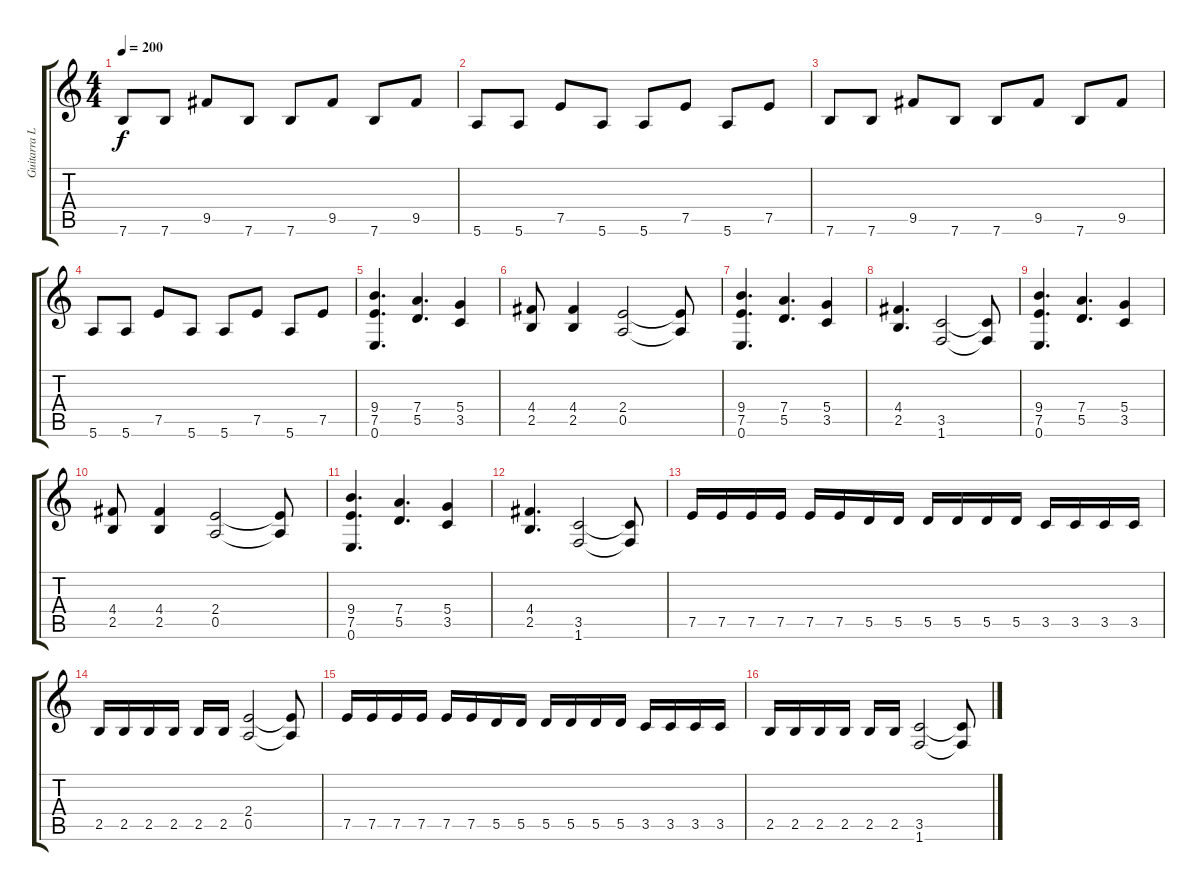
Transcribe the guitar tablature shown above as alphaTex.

\track ("Guitarra Líder" "Guitarra L") {instrument distortionguitar}
\staff {score tabs}
\tuning (E4 B3 G3 D3 A2 E2) {hide}
\ts (4 4)
\tempo 200
\clef g2
\ks c
7.6.8{dy f} 7.6.8 9.5.8 7.6.8 7.6.8 9.5.8 7.6.8 9.5.8 |
5.6.8 5.6.8 7.5.8 5.6.8 5.6.8 7.5.8 5.6.8 7.5.8 |
7.6.8 7.6.8 9.5.8 7.6.8 7.6.8 9.5.8 7.6.8 9.5.8 |
5.6.8 5.6.8 7.5.8 5.6.8 5.6.8 7.5.8 5.6.8 7.5.8 |
(9.4 7.5 0.6).4{d} (7.4 5.5).4{d} (5.4 3.5).4 |
(4.4 2.5).8 (4.4 2.5).4 (2.4 0.5).2 (2.4{t} 0.5{t}).8 |
(9.4 7.5 0.6).4{d} (7.4 5.5).4{d} (5.4 3.5).4 |
(4.4 2.5).4{d} (3.5 1.6).2 (3.5{t} 1.6{t}).8 |
(9.4 7.5 0.6).4{d} (7.4 5.5).4{d} (5.4 3.5).4 |
(4.4 2.5).8 (4.4 2.5).4 (2.4 0.5).2 (2.4{t} 0.5{t}).8 |
(9.4 7.5 0.6).4{d} (7.4 5.5).4{d} (5.4 3.5).4 |
(4.4 2.5).4{d} (3.5 1.6).2 (3.5{t} 1.6{t}).8 |
7.5.16 7.5.16 7.5.16 7.5.16 7.5.16 7.5.16 5.5.16 5.5.16 5.5.16 5.5.16 5.5.16 5.5.16 3.5.16 3.5.16 3.5.16 3.5.16 |
2.5.16 2.5.16 2.5.16 2.5.16 2.5.16 2.5.16 (2.4 0.5).2 (2.4{t} 0.5{t}).8 |
7.5.16 7.5.16 7.5.16 7.5.16 7.5.16 7.5.16 5.5.16 5.5.16 5.5.16 5.5.16 5.5.16 5.5.16 3.5.16 3.5.16 3.5.16 3.5.16 |
2.5.16 2.5.16 2.5.16 2.5.16 2.5.16 2.5.16 (3.5 1.6).2 (3.5{t} 1.6{t}).8
